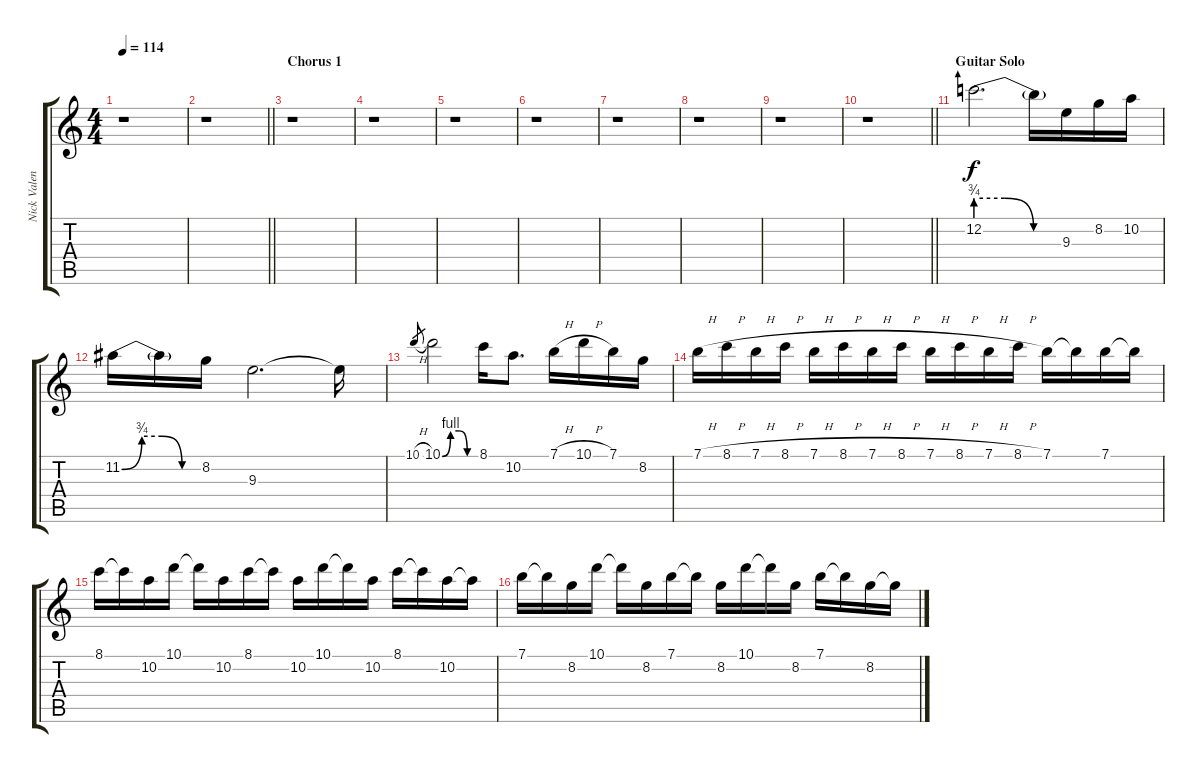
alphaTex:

\track ("Nick Valensi" "Nick Valen") {instrument overdrivenguitar}
\staff {score tabs}
\tuning (E4 B3 G3 D3 A2 E2) {hide}
\ts (4 4)
\tempo 114
\clef g2
\ks c
r.1{dy f} |
\barLineRight lightlight
r.1 |
\section ("" "Chorus 1")
r.1 |
r.1 |
r.1 |
r.1 |
r.1 |
r.1 |
r.1 |
\barLineRight lightlight
r.1 |
\section ("" "Guitar Solo")
12.2{be (custom 0 3 20 3 40 0 60 0)}.2{d volume 16} 12.2{t}.16 9.3.16 8.2.16 10.2.16 |
11.2{be (custom 0 0 15 3 30 3 45 0 60 0)}.16 11.2{t}.16 8.2.16 9.3.2{d} 9.3{t}.16 |
10.1{h}.8{gr} 10.1{be (custom 0 0 15 4 30 4 45 0 60 0)}.2 8.1.16 10.2.8{d} 7.1{h}.16 10.1{h}.16 7.1.16 8.2.16 |
7.1{h}.16 8.1{h}.16 7.1{h}.16 8.1{h}.16 7.1{h}.16 8.1{h}.16 7.1{h}.16 8.1{h}.16 7.1{h}.16 8.1{h}.16 7.1{h}.16 8.1{h}.16 7.1.16 7.1{t}.16 7.1.16 7.1{t}.16 |
8.1.16 8.1{t}.16 10.2.16 10.1.16 10.1{t}.16 10.2.16 8.1.16 8.1{t}.16 10.2.16 10.1.16 10.1{t}.16 10.2.16 8.1.16 8.1{t}.16 10.2.16 10.2{t}.16 |
7.1.16 7.1{t}.16 8.2.16 10.1.16 10.1{t}.16 8.2.16 7.1.16 7.1{t}.16 8.2.16 10.1.16 10.1{t}.16 8.2.16 7.1.16 7.1{t}.16 8.2.16 8.2{t}.16
